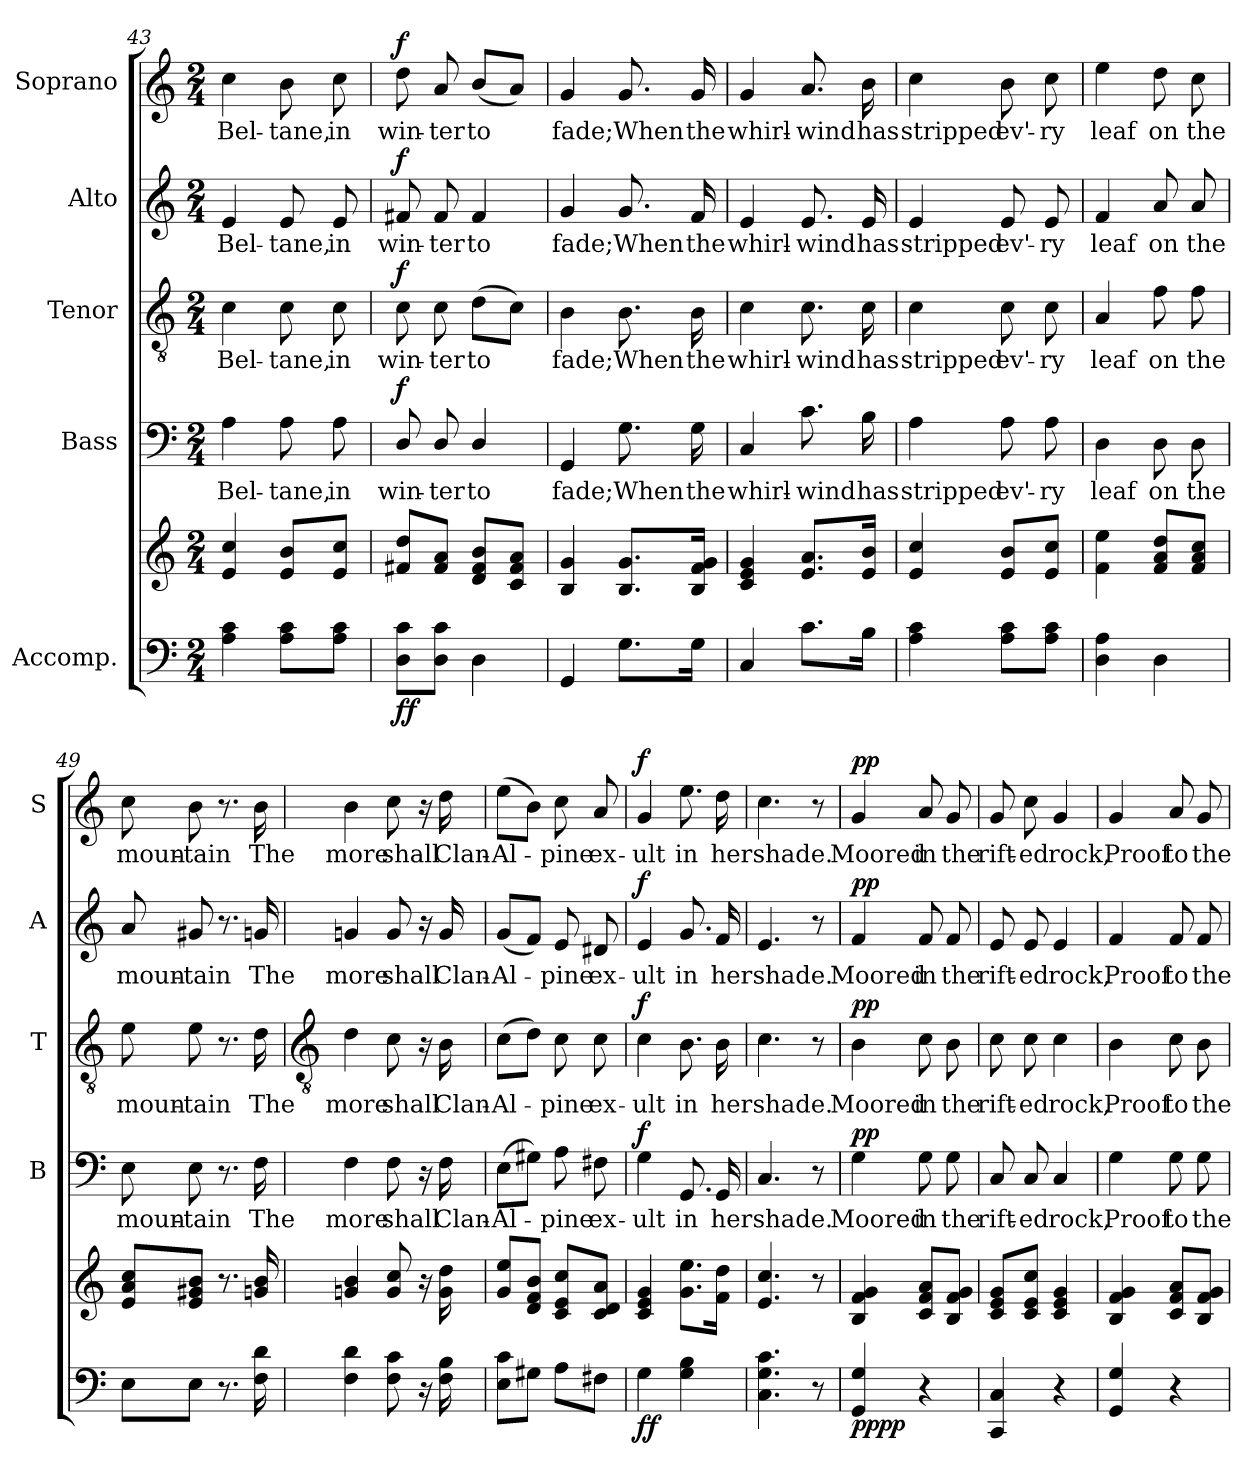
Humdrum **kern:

**kern	**kern	**dynam	**kern	**text	**dynam	**kern	**text	**dynam	**kern	**text	**dynam	**kern	**text	**dynam
*part5	*part5	*part5	*part4	*part4	*part4	*part3	*part3	*part3	*part2	*part2	*part2	*part1	*part1	*part1
*staff6	*staff5	*staff5/6	*staff4	*staff4	*staff4	*staff3	*staff3	*staff3	*staff2	*staff2	*staff2	*staff1	*staff1	*staff1
*I"Accomp.	*	*	*I"Bass	*	*	*I"Tenor	*	*	*I"Alto	*	*	*I"Soprano	*	*
*	*	*	*I'B	*	*	*I'T	*	*	*I'A	*	*	*I'S	*	*
!!LO:LB:g=z
*clefF4	*clefG2	*	*clefF4	*	*	*clefGv2	*	*	*clefG2	*	*	*clefG2	*	*
*k[]	*k[]	*	*k[]	*	*	*k[]	*	*	*k[]	*	*	*k[]	*	*
*C:	*C:	*	*C:	*	*	*C:	*	*	*C:	*	*	*C:	*	*
*M2/4	*M2/4	*	*M2/4	*	*	*M2/4	*	*	*M2/4	*	*	*M2/4	*	*
=43	=43	=43	=43	=43	=43	=43	=43	=43	=43	=43	=43	=43	=43	=43
!	!	!	!	!LO:LY:b	!	!	!LO:LY:b	!	!	!LO:LY:b	!	!	!LO:LY:b	!
4A 4c	4e 4cc	.	4A	Bel-	.	4c	Bel-	.	4e	Bel-	.	4cc	Bel-	.
!	!	!	!	!LO:LY:b	!	!	!LO:LY:b	!	!	!LO:LY:b	!	!	!LO:LY:b	!
8A 8cL	8e 8bL	.	8A	-tane,	.	8c	-tane,	.	8e	-tane,	.	8b	-tane,	.
!	!	!	!	!LO:LY:b	!	!	!LO:LY:b	!	!	!LO:LY:b	!	!	!LO:LY:b	!
8A 8cJ	8e 8ccJ	.	8A	in	.	8c	in	.	8e	in	.	8cc	in	.
=44	=44	=44	=44	=44	=44	=44	=44	=44	=44	=44	=44	=44	=44	=44
!	!	!LO:DY:b=2	!	!LO:LY:b	!	!	!LO:LY:b	!	!	!LO:LY:b	!	!	!LO:LY:b	!
!	!	!LO:DY:n=1:b	!	!	!LO:DY:b	!	!	!LO:DY:b	!	!	!LO:DY:b	!	!	!LO:DY:b
8D 8cL	8f#X 8ddL	f f	8D/	win-	f	8c	win-	f	8f#X	win-	f	8dd	win-	f
!	!	!	!	!LO:LY:b	!	!	!LO:LY:b	!	!	!LO:LY:b	!	!	!LO:LY:b	!
8D 8cJ	8f# 8aJ	.	8D/	-ter	.	8c	-ter	.	8f#	-ter	.	8a	-ter	.
!	!	!	!	!LO:LY:b	!	!	!LO:LY:b	!	!	!LO:LY:b	!	!	!LO:LY:b	!
4D	8d/ 8f#/ 8b/L	.	4D/	to	.	(>8dL	to	.	4f#	to	.	(<8b/L	to	.
.	8c 8f# 8aJ	.	.	.	.	8cJ)	.	.	.	.	.	8aJ)	.	.
=45	=45	=45	=45	=45	=45	=45	=45	=45	=45	=45	=45	=45	=45	=45
!	!	!	!	!LO:LY:b	!	!	!LO:LY:b	!	!	!LO:LY:b	!	!	!LO:LY:b	!
4GG	4B 4g	.	4GG	fade;	.	4B	fade;	.	4g	fade;	.	4g	fade;	.
!	!	!	!	!LO:LY:b	!	!	!LO:LY:b	!	!	!LO:LY:b	!	!	!LO:LY:b	!
8.GL	8.B 8.gL	.	8.G	When	.	8.B	When	.	8.g	When	.	8.g	When	.
!	!	!	!	!LO:LY:b	!	!	!LO:LY:b	!	!	!LO:LY:b	!	!	!LO:LY:b	!
16GJ	16B 16f 16gJ	.	16G	the	.	16B	the	.	16f	the	.	16g	the	.
=46	=46	=46	=46	=46	=46	=46	=46	=46	=46	=46	=46	=46	=46	=46
!	!	!	!	!LO:LY:b	!	!	!LO:LY:b	!	!	!LO:LY:b	!	!	!LO:LY:b	!
4C/	4c 4e 4g	.	4C	whirl-	.	4c	whirl-	.	4e	whirl-	.	4g	whirl-	.
!	!	!	!	!LO:LY:b	!	!	!LO:LY:b	!	!	!LO:LY:b	!	!	!LO:LY:b	!
8.cL	8.e 8.aL	.	8.c	-wind	.	8.c	-wind	.	8.e	-wind	.	8.a	-wind	.
!	!	!	!	!LO:LY:b	!	!	!LO:LY:b	!	!	!LO:LY:b	!	!	!LO:LY:b	!
16BJ	16e 16bJ	.	16B	has	.	16c	has	.	16e	has	.	16b	has	.
=47	=47	=47	=47	=47	=47	=47	=47	=47	=47	=47	=47	=47	=47	=47
!	!	!	!	!LO:LY:b	!	!	!LO:LY:b	!	!	!LO:LY:b	!	!	!LO:LY:b	!
4A 4c	4e 4cc	.	4A	stripped	.	4c	stripped	.	4e	stripped	.	4cc	stripped	.
!	!	!	!	!LO:LY:b	!	!	!LO:LY:b	!	!	!LO:LY:b	!	!	!LO:LY:b	!
8A 8cL	8e 8bL	.	8A	ev'-	.	8c	ev'-	.	8e	ev'-	.	8b	ev'-	.
!	!	!	!	!LO:LY:b	!	!	!LO:LY:b	!	!	!LO:LY:b	!	!	!LO:LY:b	!
8A 8cJ	8e 8ccJ	.	8A	-ry	.	8c	-ry	.	8e	-ry	.	8cc	-ry	.
=48	=48	=48	=48	=48	=48	=48	=48	=48	=48	=48	=48	=48	=48	=48
!	!	!	!	!LO:LY:b	!	!	!LO:LY:b	!	!	!LO:LY:b	!	!	!LO:LY:b	!
4D 4A	4f 4ee	.	4D	leaf	.	4A	leaf	.	4f	leaf	.	4ee	leaf	.
!	!	!	!	!LO:LY:b	!	!	!LO:LY:b	!	!	!LO:LY:b	!	!	!LO:LY:b	!
4D	8f 8a 8ddL	.	8D	on	.	8f	on	.	8a	on	.	8dd	on	.
!	!	!	!	!LO:LY:b	!	!	!LO:LY:b	!	!	!LO:LY:b	!	!	!LO:LY:b	!
.	8f 8a 8ccJ	.	8D	the	.	8f	the	.	8a	the	.	8cc	the	.
=49	=49	=49	=49	=49	=49	=49	=49	=49	=49	=49	=49	=49	=49	=49
!	!	!	!	!LO:LY:b	!	!	!LO:LY:b	!	!	!LO:LY:b	!	!	!LO:LY:b	!
8EL	8e 8a 8ccL	.	8E	moun-	.	8e	moun-	.	8a	moun-	.	8cc	moun-	.
!	!	!	!	!LO:LY:b	!	!	!LO:LY:b	!	!	!LO:LY:b	!	!	!LO:LY:b	!
8EJ	8e 8g#X 8bJ	.	8E	-tain	.	8e	-tain	.	8g#X	-tain	.	8b	-tain	.
8.r	8.r	.	8.r	.	.	8.r	.	.	8.r	.	.	8.r	.	.
!	!	!	!	!LO:LY:b	!	!	!LO:LY:b	!	!	!LO:LY:b	!	!	!LO:LY:b	!
16F 16d	16gn 16b	.	16F	The	.	16d	The	.	16gn	The	.	16b	The	.
!!LO:LB:g=z
=50	=50	=50	=50	=50	=50	=50	=50	=50	=50	=50	=50	=50	=50	=50
*	*	*	*	*	*	*clefGv2	*	*	*	*	*	*	*	*
!	!	!	!	!LO:LY:b	!	!	!LO:LY:b	!	!	!LO:LY:b	!	!	!LO:LY:b	!
4F 4d	4gn/ 4b/	.	4F	more	.	4d	more	.	4gn	more	.	4b	more	.
!	!	!	!	!LO:LY:b	!	!	!LO:LY:b	!	!	!LO:LY:b	!	!	!LO:LY:b	!
8F 8c	8g 8cc	.	8F	shall	.	8c	shall	.	8g	shall	.	8cc	shall	.
16r	16r	.	16r	.	.	16r	.	.	16r	.	.	16r	.	.
!	!	!	!	!LO:LY:b	!	!	!LO:LY:b	!	!	!LO:LY:b	!	!	!LO:LY:b	!
16F 16B	16g 16dd	.	16F	Clan-	.	16B	Clan-	.	16g	Clan-	.	16dd	Clan-	.
=51	=51	=51	=51	=51	=51	=51	=51	=51	=51	=51	=51	=51	=51	=51
!	!	!	!	!LO:LY:b	!	!	!LO:LY:b	!	!	!LO:LY:b	!	!	!LO:LY:b	!
8E 8cL	8g 8eeL	.	(>8EL	-Al-	.	(>8cL	-Al-	.	(<8gL	-Al-	.	(>8eeL	-Al-	.
8G#XJ	8d 8f 8bJ	.	8G#XJ)	.	.	8dJ)	.	.	8fJ)	.	.	8bJ)	.	.
!	!	!	!	!LO:LY:b	!	!	!LO:LY:b	!	!	!LO:LY:b	!	!	!LO:LY:b	!
8AL	8c 8e 8ccL	.	8A	pine	.	8c	pine	.	8e	pine	.	8cc	pine	.
!	!	!	!	!LO:LY:b	!	!	!LO:LY:b	!	!	!LO:LY:b	!	!	!LO:LY:b	!
8F#XJ	8c 8d 8aJ	.	8F#X	ex-	.	8c	ex-	.	8d#X	ex-	.	8a	ex-	.
=52	=52	=52	=52	=52	=52	=52	=52	=52	=52	=52	=52	=52	=52	=52
!	!	!LO:DY:b=2	!	!LO:LY:b	!	!	!LO:LY:b	!	!	!LO:LY:b	!	!	!LO:LY:b	!
!	!	!LO:DY:n=1:b	!	!	!LO:DY:b	!	!	!LO:DY:b	!	!	!LO:DY:b	!	!	!LO:DY:b
4G	4c 4e 4g	f f	4G	ult	f	4c	ult	f	4e	ult	f	4g	ult	f
!	!	!	!	!LO:LY:b	!	!	!LO:LY:b	!	!	!LO:LY:b	!	!	!LO:LY:b	!
4G 4B	8.g 8.eeL	.	8.GG	in	.	8.B	in	.	8.g	in	.	8.ee	in	.
!	!	!	!	!LO:LY:b	!	!	!LO:LY:b	!	!	!LO:LY:b	!	!	!LO:LY:b	!
.	16f 16ddJ	.	16GG	her	.	16B	her	.	16f	her	.	16dd	her	.
=53	=53	=53	=53	=53	=53	=53	=53	=53	=53	=53	=53	=53	=53	=53
!	!	!	!	!LO:LY:b	!	!	!LO:LY:b	!	!	!LO:LY:b	!	!	!LO:LY:b	!
4.C 4.G 4.c	4.e 4.cc	.	4.C	shade.	.	4.c	shade.	.	4.e	shade.	.	4.cc	shade.	.
8r	8r	.	8r	.	.	8r	.	.	8r	.	.	8r	.	.
=54	=54	=54	=54	=54	=54	=54	=54	=54	=54	=54	=54	=54	=54	=54
!	!	!LO:DY:b=2	!	!LO:LY:b	!	!	!LO:LY:b	!	!	!LO:LY:b	!	!	!LO:LY:b	!
!	!	!LO:DY:n=1:b	!	!	!LO:DY:b	!	!	!LO:DY:b	!	!	!LO:DY:b	!	!	!LO:DY:b
4GG 4G	4B 4f 4g	pp pp	4G	Moored	pp	4B	Moored	pp	4f	Moored	pp	4g	Moored	pp
!	!	!	!	!LO:LY:b	!	!	!LO:LY:b	!	!	!LO:LY:b	!	!	!LO:LY:b	!
4r	8c 8f 8aL	.	8G	in	.	8c	in	.	8f	in	.	8a	in	.
!	!	!	!	!LO:LY:b	!	!	!LO:LY:b	!	!	!LO:LY:b	!	!	!LO:LY:b	!
.	8B 8f 8gJ	.	8G	the	.	8B	the	.	8f	the	.	8g	the	.
=55	=55	=55	=55	=55	=55	=55	=55	=55	=55	=55	=55	=55	=55	=55
!	!	!	!	!LO:LY:b	!	!	!LO:LY:b	!	!	!LO:LY:b	!	!	!LO:LY:b	!
4CC 4C	8c 8e 8gL	.	8C	rift-	.	8c	rift-	.	8e	rift-	.	8g	rift-	.
!	!	!	!	!LO:LY:b	!	!	!LO:LY:b	!	!	!LO:LY:b	!	!	!LO:LY:b	!
.	8c 8e 8ccJ	.	8C	-ed	.	8c	-ed	.	8e	-ed	.	8cc	-ed	.
!	!	!	!	!LO:LY:b	!	!	!LO:LY:b	!	!	!LO:LY:b	!	!	!LO:LY:b	!
4r	4c 4e 4g	.	4C	rock,	.	4c	rock,	.	4e	rock,	.	4g	rock,	.
=56	=56	=56	=56	=56	=56	=56	=56	=56	=56	=56	=56	=56	=56	=56
!	!	!	!	!LO:LY:b	!	!	!LO:LY:b	!	!	!LO:LY:b	!	!	!LO:LY:b	!
4GG 4G	4B 4f 4g	.	4G	Proof	.	4B	Proof	.	4f	Proof	.	4g	Proof	.
!	!	!	!	!LO:LY:b	!	!	!LO:LY:b	!	!	!LO:LY:b	!	!	!LO:LY:b	!
4r	8c 8f 8aL	.	8G	to	.	8c	to	.	8f	to	.	8a	to	.
!	!	!	!	!LO:LY:b	!	!	!LO:LY:b	!	!	!LO:LY:b	!	!	!LO:LY:b	!
.	8B 8f 8gJ	.	8G	the	.	8B	the	.	8f	the	.	8g	the	.
=	=	=	=	=	=	=	=	=	=	=	=	=	=	=
*-	*-	*-	*-	*-	*-	*-	*-	*-	*-	*-	*-	*-	*-	*-
